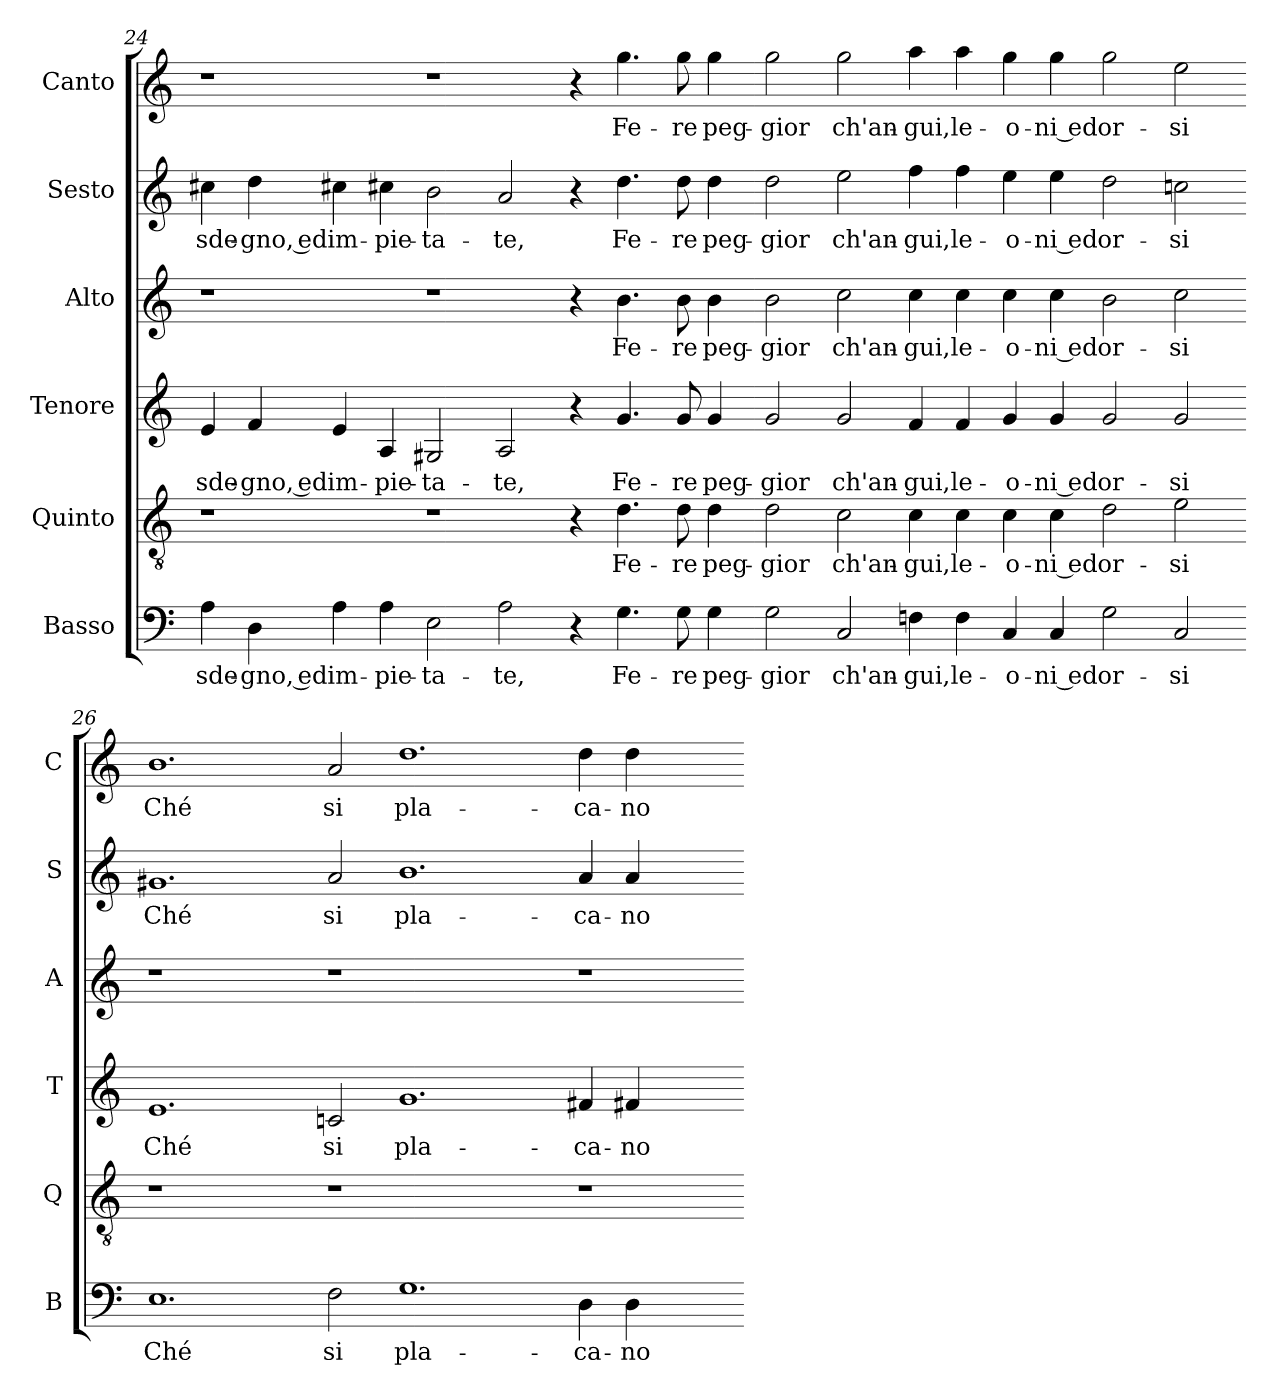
**kern	**text	**kern	**text	**kern	**text	**kern	**text	**kern	**text	**kern	**text
*part6	*part6	*part5	*part5	*part4	*part4	*part3	*part3	*part2	*part2	*part1	*part1
*staff6	*staff6	*staff5	*staff5	*staff4	*staff4	*staff3	*staff3	*staff2	*staff2	*staff1	*staff1
*I"Basso	*	*I"Quinto	*	*I"Tenore	*	*I"Alto	*	*I"Sesto	*	*I"Canto	*
*I'B	*	*I'Q	*	*I'T	*	*I'A	*	*I'S	*	*I'C	*
*clefF4	*	*clefGv2	*	*clefG2	*	*clefG2	*	*clefG2	*	*clefG2	*
*k[]	*	*k[]	*	*k[]	*	*k[]	*	*k[]	*	*k[]	*
=24	=24	=24	=24	=24	=24	=24	=24	=24	=24	=24	=24
4A	-sde-	1r	.	4e	-sde-	1r	.	4cc#X	-sde-	1r	.
4D	-gno, ed	.	.	4f	-gno, ed	.	.	4dd	-gno, ed	.	.
4A	im-	.	.	4e	im-	.	.	4cc#X	im-	.	.
4A	-pie-	.	.	4A	-pie-	.	.	4cc#X	-pie-	.	.
2E	-ta-	1r	.	2G#X	-ta-	1r	.	2b	-ta-	1r	.
2A	-te,	.	.	2A	-te,	.	.	2a	-te,	.	.
4r	.	4r	.	4r	.	4r	.	4r	.	4r	.
4.G	Fe-	4.d	Fe-	4.g	Fe-	4.b	Fe-	4.dd	Fe-	4.gg	Fe-
8G	-re	8d	-re	8g	-re	8b	-re	8dd	-re	8gg	-re
4G	peg-	4d	peg-	4g	peg-	4b	peg-	4dd	peg-	4gg	peg-
=25-	=25-	=25-	=25-	=25-	=25-	=25-	=25-	=25-	=25-	=25-	=25-
2G	-gior	2d	-gior	2g	-gior	2b	-gior	2dd	-gior	2gg	-gior
2C	ch'an-	2c	ch'an-	2g	ch'an-	2cc	ch'an-	2ee	ch'an-	2gg	ch'an-
4Fn	-gui,	4c	-gui,	4f	-gui,	4cc	-gui,	4ff	-gui,	4aa	-gui,
4F	le-	4c	le-	4f	le-	4cc	le-	4ff	le-	4aa	le-
4C	-o-	4c	-o-	4g	-o-	4cc	-o-	4ee	-o-	4gg	-o-
4C	-ni ed	4c	-ni ed	4g	-ni ed	4cc	-ni ed	4ee	-ni ed	4gg	-ni ed
2G	or-	2d	or-	2g	or-	2b	or-	2dd	or-	2gg	or-
2C	-si	2e	-si	2g	-si	2cc	-si	2ccn	-si	2ee	-si
=26-	=26-	=26-	=26-	=26-	=26-	=26-	=26-	=26-	=26-	=26-	=26-
1.E	Ché	1r	.	1.e	Ché	1r	.	1.g#X	Ché	1.b	Ché
.	.	2ryy	.	.	.	2ryy	.	.	.	.	.
2F	si	1r	.	2cn	si	1r	.	2a	si	2a	si
1.G	pla-	.	.	1.g	pla-	.	.	1.b	pla-	1.dd	pla-
.	.	1ryy	.	.	.	1ryy	.	.	.	.	.
4D	-ca-	1r	.	4f#X	-ca-	1r	.	4a	-ca-	4dd	-ca-
4D	-no	.	.	4f#X	-no	.	.	4a	-no	4dd	-no
2ryy	.	.	.	2ryy	.	.	.	2ryy	.	2ryy	.
=-	=-	=-	=-	=-	=-	=-	=-	=-	=-	=-	=-
*-	*-	*-	*-	*-	*-	*-	*-	*-	*-	*-	*-
